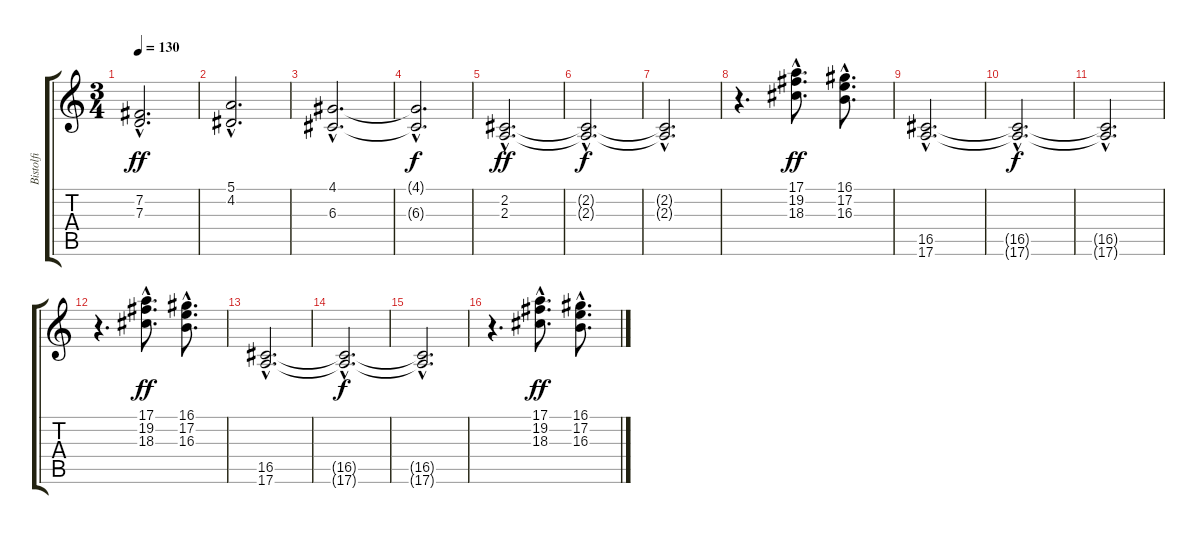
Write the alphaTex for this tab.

\track ("Bistolfi" "Bistolfi") {instrument stringensemble1}
\staff {score tabs}
\tuning (E4 B3 G3 D3 A2 E2) {hide}
\ts (3 4)
\tempo 130
\clef g2
\ks c
(7.2{hac} 7.3{hac}).2{d dy ff} |
(5.1{hac} 4.2{hac}).2{d} |
(4.1{hac} 6.3{hac}).2{d} |
(4.1{hac t} 6.3{hac t}).2{d dy f} |
(2.2{hac} 2.3{hac}).2{d dy ff} |
(2.2{hac t} 2.3{hac t}).2{d dy f} |
(2.2{hac t} 2.3{hac t}).2{d} |
r.4{d} (17.1{hac} 19.2{hac} 18.3{hac}).8{d dy ff} (16.1{hac} 17.2{hac} 16.3{hac}).8{d} |
(16.5{hac} 17.6{hac}).2{d} |
(16.5{hac t} 17.6{hac t}).2{d dy f} |
(16.5{hac t} 17.6{hac t}).2{d} |
r.4{d} (17.1{hac} 19.2{hac} 18.3{hac}).8{d dy ff} (16.1{hac} 17.2{hac} 16.3{hac}).8{d} |
(16.5{hac} 17.6{hac}).2{d} |
(16.5{hac t} 17.6{hac t}).2{d dy f} |
(16.5{hac t} 17.6{hac t}).2{d} |
r.4{d} (17.1{hac} 19.2{hac} 18.3{hac}).8{d dy ff} (16.1{hac} 17.2{hac} 16.3{hac}).8{d}
